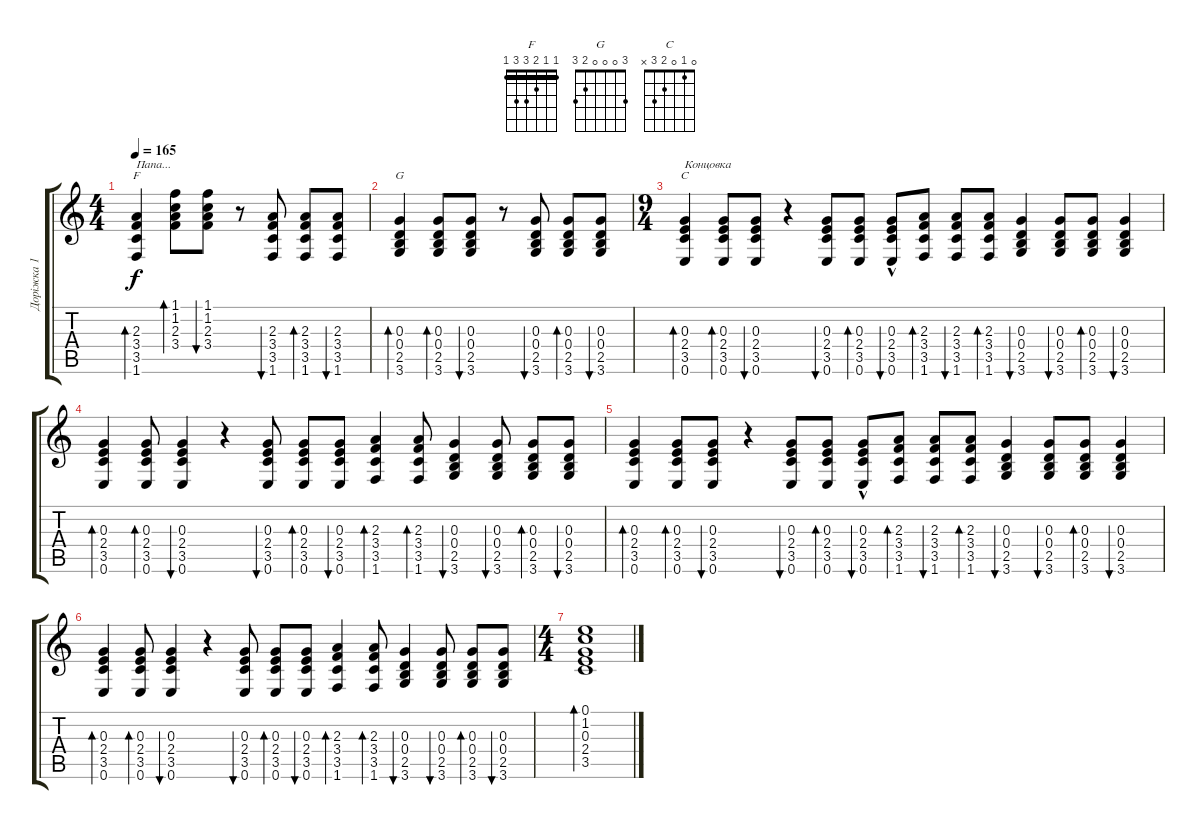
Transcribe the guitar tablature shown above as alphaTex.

\track ("Доріжка 1" "Доріжка 1") {instrument acousticguitarnylon}
\staff {score tabs}
\tuning (E4 B3 G3 D3 A2 E2) {hide}
\chord ("F" 1 1 2 3 3 1) {barre 1}
\chord ("G" 3 0 0 0 2 3)
\chord ("C" 0 1 0 2 3 x)
\ts (4 4)
\tempo 165
\clef g2
\ks c
(2.3 3.4 3.5 1.6).4{bd 60 ch "F" txt "Папа..." dy f} (1.1 1.2 2.3 3.4).8{bd 60} (1.1 1.2 2.3 3.4).8{bu 60} r.8 (2.3 3.4 3.5 1.6).8{bu 60} (2.3 3.4 3.5 1.6).8{bd 60} (2.3 3.4 3.5 1.6).8{bu 60} |
(0.3 0.4 2.5 3.6).4{bd 60 ch "G"} (0.3 0.4 2.5 3.6).8{bd 60} (0.3 0.4 2.5 3.6).8{bu 60} r.8 (0.3 0.4 2.5 3.6).8{bu 60} (0.3 0.4 2.5 3.6).8{bd 60} (0.3 0.4 2.5 3.6).8{bu 60} |
\ts (9 4)
(0.3 2.4 3.5 0.6).4{bd 60 ch "C" txt "Концовка"} (0.3 2.4 3.5 0.6).8{bd 60} (0.3 2.4 3.5 0.6).8{bu 60} r.4 (0.3 2.4 3.5 0.6).8{bu 60} (0.3 2.4 3.5 0.6).8{bd 60} (0.3 2.4{hac} 3.5 0.6).8{bu 60} (2.3 3.4 3.5 1.6).8{bd 60} (2.3 3.4 3.5 1.6).8{bu 60} (2.3 3.4 3.5 1.6).8{bd 60} (0.3 0.4 2.5 3.6).4{bu 60} (0.3 0.4 2.5 3.6).8{bu 60} (0.3 0.4 2.5 3.6).8{bd 60} (0.3 0.4 2.5 3.6).4{bu 60} |
(0.3 2.4 3.5 0.6).4{bd 60} (0.3 2.4 3.5 0.6).8{bd 60} (0.3 2.4 3.5 0.6).4{bu 60} r.4 (0.3 2.4 3.5 0.6).8{bu 60} (0.3 2.4 3.5 0.6).8{bd 60} (0.3 2.4 3.5 0.6).8{bu 60} (2.3 3.4 3.5 1.6).4{bd 60} (2.3 3.4 3.5 1.6).8{bd 60} (0.3 0.4 2.5 3.6).4{bu 60} (0.3 0.4 2.5 3.6).8{bu 60} (0.3 0.4 2.5 3.6).8{bd 60} (0.3 0.4 2.5 3.6).8{bu 60} |
(0.3 2.4 3.5 0.6).4{bd 60} (0.3 2.4 3.5 0.6).8{bd 60} (0.3 2.4 3.5 0.6).8{bu 60} r.4 (0.3 2.4 3.5 0.6).8{bu 60} (0.3 2.4 3.5 0.6).8{bd 60} (0.3 2.4{hac} 3.5 0.6).8{bu 60} (2.3 3.4 3.5 1.6).8{bd 60} (2.3 3.4 3.5 1.6).8{bu 60} (2.3 3.4 3.5 1.6).8{bd 60} (0.3 0.4 2.5 3.6).4{bu 60} (0.3 0.4 2.5 3.6).8{bu 60} (0.3 0.4 2.5 3.6).8{bd 60} (0.3 0.4 2.5 3.6).4{bu 60} |
(0.3 2.4 3.5 0.6).4{bd 60} (0.3 2.4 3.5 0.6).8{bd 60} (0.3 2.4 3.5 0.6).4{bu 60} r.4 (0.3 2.4 3.5 0.6).8{bu 60} (0.3 2.4 3.5 0.6).8{bd 60} (0.3 2.4 3.5 0.6).8{bu 60} (2.3 3.4 3.5 1.6).4{bd 60} (2.3 3.4 3.5 1.6).8{bd 60} (0.3 0.4 2.5 3.6).4{bu 60} (0.3 0.4 2.5 3.6).8{bu 60} (0.3 0.4 2.5 3.6).8{bd 60} (0.3 0.4 2.5 3.6).8{bu 60} |
\ts (4 4)
(0.1 1.2 0.3 2.4 3.5).1{bd 60}
